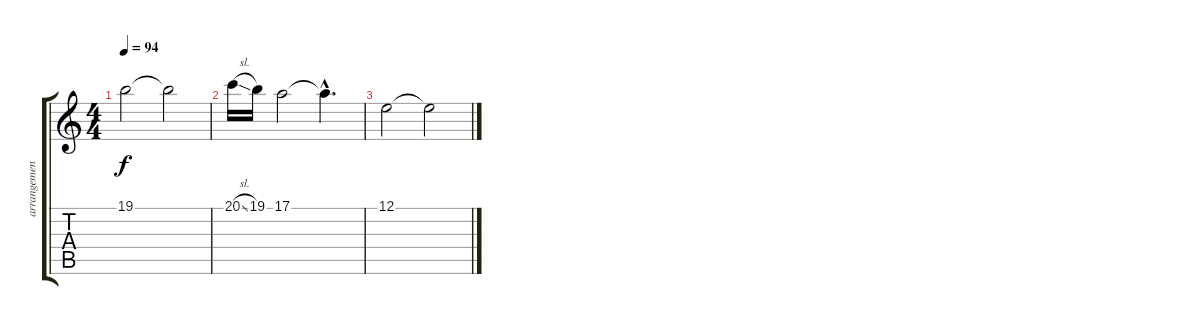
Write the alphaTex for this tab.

\track ("arrangements (Cools) 1" "arrangemen") {instrument stringensemble1}
\staff {score tabs}
\tuning (E4 B3 G3 D3 A2 E2) {hide}
\ts (4 4)
\tempo 94
\clef g2
\ks c
19.1.2{dy f} 19.1{t}.2 |
20.1{sl}.16 19.1.16 17.1.2 17.1{hac t}.4{d} |
12.1.2 12.1{t}.2
